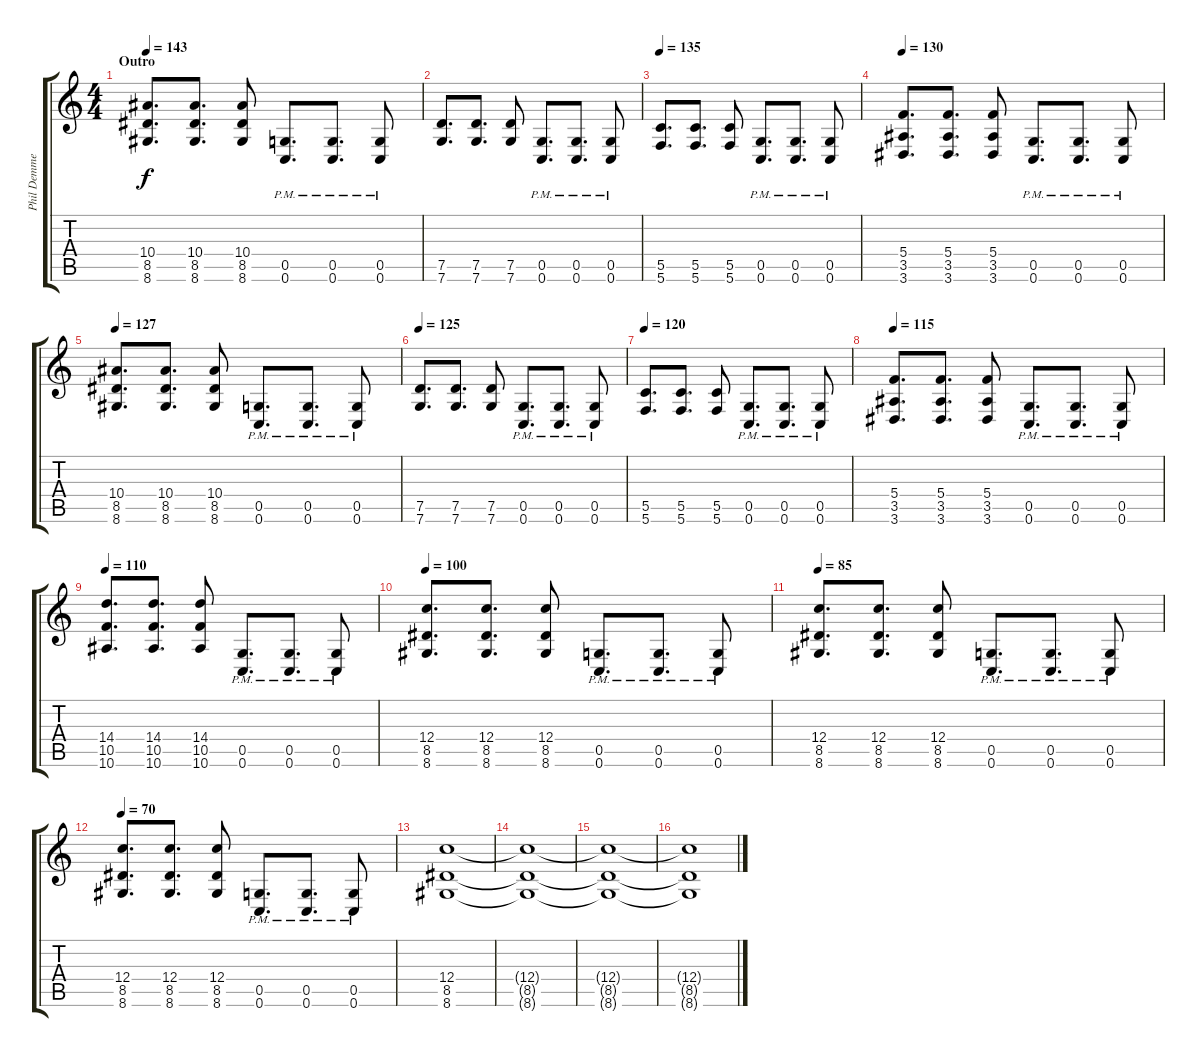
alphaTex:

\track ("Phil Demmel" "Phil Demme") {instrument distortionguitar}
\staff {score tabs}
\tuning (D4 A3 F3 C3 G2 C2) {hide}
\ts (4 4)
\section ("" "Outro")
\tempo 143
\clef g2
\ks c
(10.4 8.5 8.6).8{d dy f} (10.4 8.5 8.6).8{d} (10.4 8.5 8.6).8 (0.5{pm} 0.6{pm}).8{d} (0.5{pm} 0.6{pm}).8{d} (0.5{pm} 0.6{pm}).8 |
(7.5 7.6).8{d} (7.5 7.6).8{d} (7.5 7.6).8 (0.5{pm} 0.6{pm}).8{d} (0.5{pm} 0.6{pm}).8{d} (0.5{pm} 0.6{pm}).8 |
\tempo 140
\tempo 135
(5.5 5.6).8{d} (5.5 5.6).8{d} (5.5 5.6).8 (0.5{pm} 0.6{pm}).8{d} (0.5{pm} 0.6{pm}).8{d} (0.5{pm} 0.6{pm}).8 |
\tempo 135
\tempo 130
(5.4 3.5 3.6).8{d} (5.4 3.5 3.6).8{d} (5.4 3.5 3.6).8 (0.5{pm} 0.6{pm}).8{d} (0.5{pm} 0.6{pm}).8{d} (0.5{pm} 0.6{pm}).8 |
\tempo 127
(10.4 8.5 8.6).8{d} (10.4 8.5 8.6).8{d} (10.4 8.5 8.6).8 (0.5{pm} 0.6{pm}).8{d} (0.5{pm} 0.6{pm}).8{d} (0.5{pm} 0.6{pm}).8 |
\tempo 125
(7.5 7.6).8{d} (7.5 7.6).8{d} (7.5 7.6).8 (0.5{pm} 0.6{pm}).8{d} (0.5{pm} 0.6{pm}).8{d} (0.5{pm} 0.6{pm}).8 |
\tempo 130
\tempo 120
(5.5 5.6).8{d} (5.5 5.6).8{d} (5.5 5.6).8 (0.5{pm} 0.6{pm}).8{d} (0.5{pm} 0.6{pm}).8{d} (0.5{pm} 0.6{pm}).8 |
\tempo 120
\tempo 115
(5.4 3.5 3.6).8{d} (5.4 3.5 3.6).8{d} (5.4 3.5 3.6).8 (0.5{pm} 0.6{pm}).8{d} (0.5{pm} 0.6{pm}).8{d} (0.5{pm} 0.6{pm}).8 |
\tempo 110
(14.4 10.5 10.6).8{d} (14.4 10.5 10.6).8{d} (14.4 10.5 10.6).8 (0.5{pm} 0.6{pm}).8{d} (0.5{pm} 0.6{pm}).8{d} (0.5{pm} 0.6{pm}).8 |
\tempo 100
(12.4 8.5 8.6).8{d} (12.4 8.5 8.6).8{d} (12.4 8.5 8.6).8 (0.5{pm} 0.6{pm}).8{d} (0.5{pm} 0.6{pm}).8{d} (0.5{pm} 0.6{pm}).8 |
\tempo 100
\tempo 85
(12.4 8.5 8.6).8{d} (12.4 8.5 8.6).8{d} (12.4 8.5 8.6).8 (0.5{pm} 0.6{pm}).8{d} (0.5{pm} 0.6{pm}).8{d} (0.5{pm} 0.6{pm}).8 |
\tempo 70
(12.4 8.5 8.6).8{d} (12.4 8.5 8.6).8{d} (12.4 8.5 8.6).8 (0.5{pm} 0.6{pm}).8{d} (0.5{pm} 0.6{pm}).8{d} (0.5{pm} 0.6{pm}).8 |
(12.4 8.5 8.6).1 |
(12.4{t} 8.5{t} 8.6{t}).1 |
(12.4{t} 8.5{t} 8.6{t}).1 |
(12.4{t} 8.5{t} 8.6{t}).1
